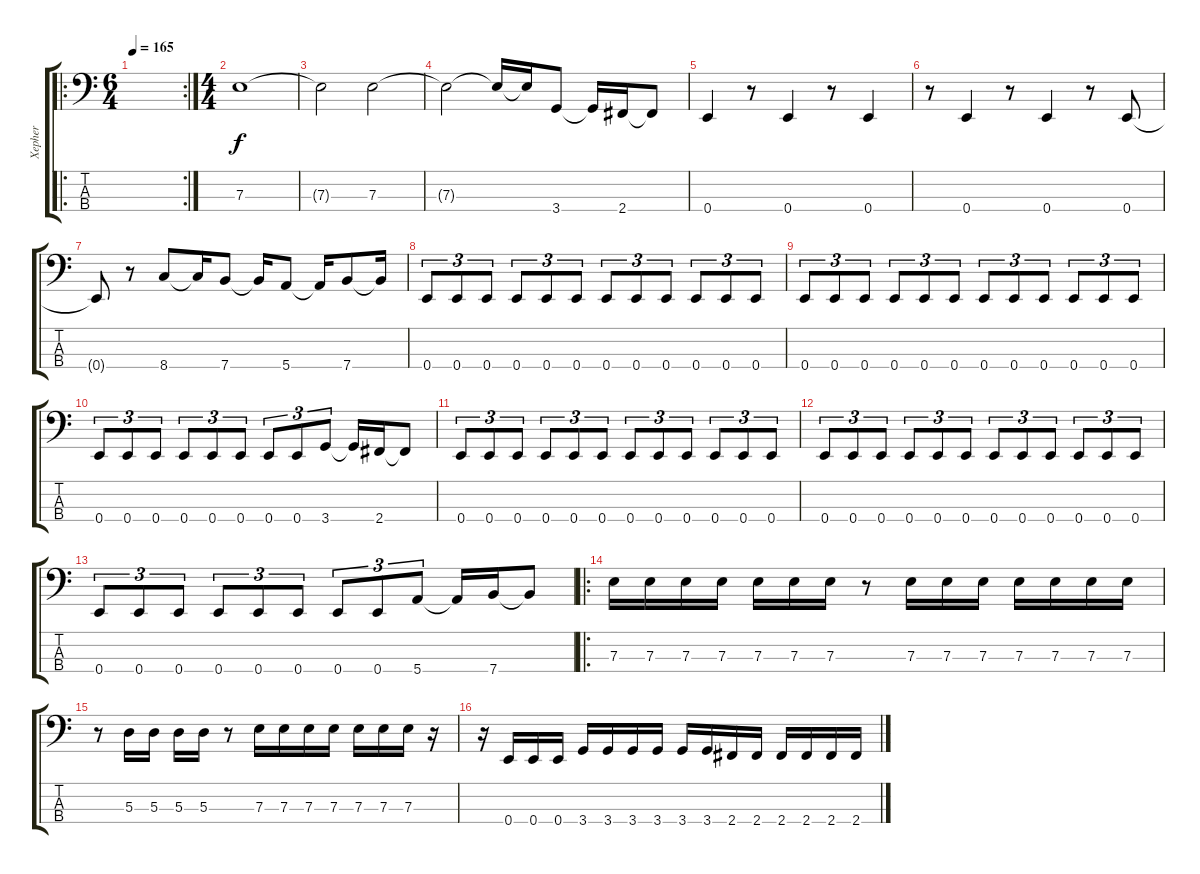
\track ("Xepher" "Xepher") {instrument electricbassfinger}
\staff {score tabs}
\tuning (G2 D2 A1 E1) {hide}
\ro
\rc 2
\ts (6 4)
\tempo 165
\clef f4
\ks c
|
\ts (4 4)
7.3.1 |
7.3{t}.2 7.3.2 |
7.3{t}.2 7.3{t}.16 7.3{t}.16 3.4.8 3.4{t}.16 2.4.16 2.4{t}.8 |
0.4.4 r.8 0.4.4 r.8 0.4.4 |
r.8 0.4.4 r.8 0.4.4 r.8 0.4.8 |
0.4{t}.8 r.8 8.4.8 8.4{t}.16 7.4.8 7.4{t}.16 5.4.8 5.4{t}.16 7.4.8 7.4{t}.16 |
0.4.8{tu (3 2)} 0.4.8{tu (3 2)} 0.4.8{tu (3 2)} 0.4.8{tu (3 2)} 0.4.8{tu (3 2)} 0.4.8{tu (3 2)} 0.4.8{tu (3 2)} 0.4.8{tu (3 2)} 0.4.8{tu (3 2)} 0.4.8{tu (3 2)} 0.4.8{tu (3 2)} 0.4.8{tu (3 2)} |
0.4.8{tu (3 2)} 0.4.8{tu (3 2)} 0.4.8{tu (3 2)} 0.4.8{tu (3 2)} 0.4.8{tu (3 2)} 0.4.8{tu (3 2)} 0.4.8{tu (3 2)} 0.4.8{tu (3 2)} 0.4.8{tu (3 2)} 0.4.8{tu (3 2)} 0.4.8{tu (3 2)} 0.4.8{tu (3 2)} |
0.4.8{tu (3 2)} 0.4.8{tu (3 2)} 0.4.8{tu (3 2)} 0.4.8{tu (3 2)} 0.4.8{tu (3 2)} 0.4.8{tu (3 2)} 0.4.8{tu (3 2)} 0.4.8{tu (3 2)} 3.4.8{tu (3 2)} 3.4{t}.16 2.4.16 2.4{t}.8 |
0.4.8{tu (3 2)} 0.4.8{tu (3 2)} 0.4.8{tu (3 2)} 0.4.8{tu (3 2)} 0.4.8{tu (3 2)} 0.4.8{tu (3 2)} 0.4.8{tu (3 2)} 0.4.8{tu (3 2)} 0.4.8{tu (3 2)} 0.4.8{tu (3 2)} 0.4.8{tu (3 2)} 0.4.8{tu (3 2)} |
0.4.8{tu (3 2)} 0.4.8{tu (3 2)} 0.4.8{tu (3 2)} 0.4.8{tu (3 2)} 0.4.8{tu (3 2)} 0.4.8{tu (3 2)} 0.4.8{tu (3 2)} 0.4.8{tu (3 2)} 0.4.8{tu (3 2)} 0.4.8{tu (3 2)} 0.4.8{tu (3 2)} 0.4.8{tu (3 2)} |
0.4.8{tu (3 2)} 0.4.8{tu (3 2)} 0.4.8{tu (3 2)} 0.4.8{tu (3 2)} 0.4.8{tu (3 2)} 0.4.8{tu (3 2)} 0.4.8{tu (3 2)} 0.4.8{tu (3 2)} 5.4.8{tu (3 2)} 5.4{t}.16 7.4.16 7.4{t}.8 |
\ro
7.3.16 7.3.16 7.3.16 7.3.16 7.3.16 7.3.16 7.3.16 r.8 7.3.16 7.3.16 7.3.16 7.3.16 7.3.16 7.3.16 7.3.16 |
r.8 5.3.16 5.3.16 5.3.16 5.3.16 r.8 7.3.16 7.3.16 7.3.16 7.3.16 7.3.16 7.3.16 7.3.16 r.16 |
r.16 0.4.16 0.4.16 0.4.16 3.4.16 3.4.16 3.4.16 3.4.16 3.4.16 3.4.16 2.4.16 2.4.16 2.4.16 2.4.16 2.4.16 2.4.16
